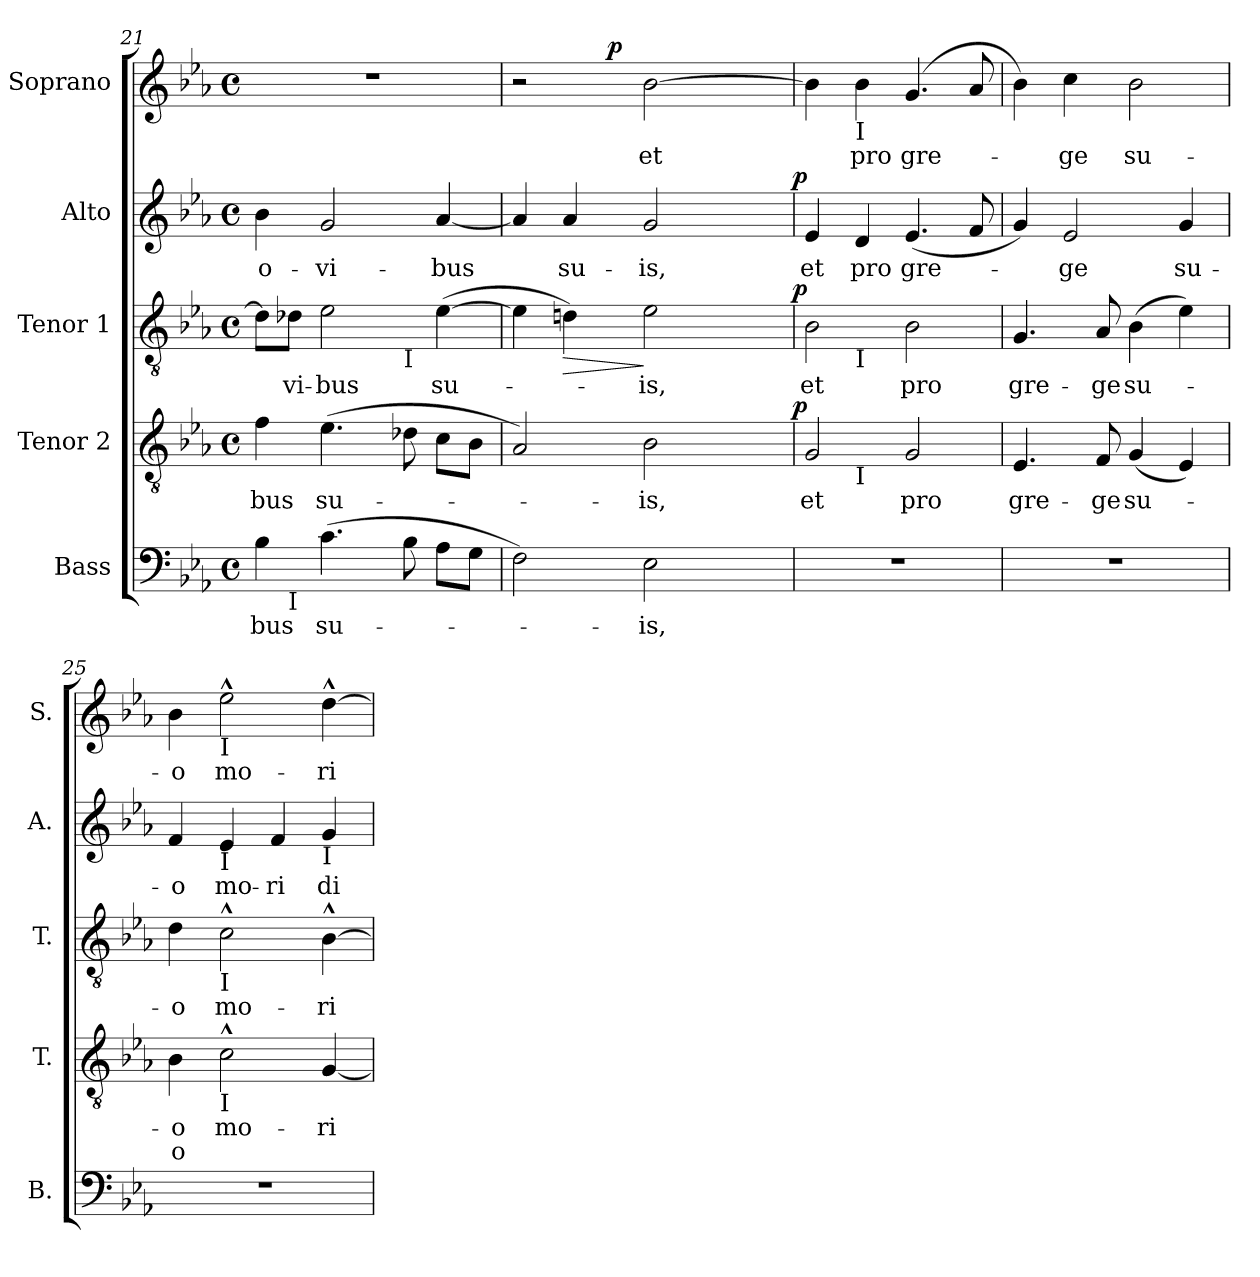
**kern	**text	**kern	**text	**text	**dynam	**kern	**text	**dynam	**kern	**text	**dynam	**kern	**text	**dynam
*part5	*part5	*part4	*part4	*part4	*part4	*part3	*part3	*part3	*part2	*part2	*part2	*part1	*part1	*part1
*staff5	*staff5	*staff4	*staff4	*staff4	*staff4	*staff3	*staff3	*staff3	*staff2	*staff2	*staff2	*staff1	*staff1	*staff1
*I"Bass	*	*I"Tenor 2	*	*	*	*I"Tenor 1	*	*	*I"Alto	*	*	*I"Soprano	*	*
*I'B.	*	*I'T.	*	*	*	*I'T.	*	*	*I'A.	*	*	*I'S.	*	*
*clefF4	*	*clefGv2	*	*	*	*clefGv2	*	*	*clefG2	*	*	*clefG2	*	*
*	*	*ITrd7c12	*	*	*	*ITrd7c12	*	*	*	*	*	*	*	*
*k[b-e-a-]	*	*k[b-e-a-]	*	*	*	*k[b-e-a-]	*	*	*k[b-e-a-]	*	*	*k[b-e-a-]	*	*
*E-:	*	*E-:	*	*	*	*E-:	*	*	*E-:	*	*	*E-:	*	*
*M4/4	*	*M4/4	*	*	*	*M4/4	*	*	*M4/4	*	*	*M4/4	*	*
*met(c)	*	*met(c)	*	*	*	*met(c)	*	*	*met(c)	*	*	*met(c)	*	*
=21	=21	=21	=21	=21	=21	=21	=21	=21	=21	=21	=21	=21	=21	=21
!	!LO:LY:b:color=#000000	!	!	!	!	!	!	!	!	!	!	!	!	!
!	!	!	!LO:LY:b:color=#000000	!	!	!	!	!	!	!	!	!	!	!
!	!	!	!	!	!	!	!	!	!	!LO:LY:b:color=#000000	!	!	!	!
*^	*	*	*	*	*	*^	*	*	*	*	*	*	*	*
4B-i\	8ryy	-bus	4Fi\	-bus	.	.	8D-i\L]	2ryy	.	.	4b-i\	o-	.	1r	.	.
!	!LO:TX:b:t=I	!	!	!	!	!	!	!	!	!	!	!	!	!	!	!
!	!	!	!	!	!	!	!	!	!LO:LY:b:color=#000000	!	!	!	!	!	!	!
.	2..ryy	.	.	.	.	.	8D-Xi\J	.	-vi-	.	.	.	.	.	.	.
!	!	!LO:LY:b:color=#000000	!	!	!	!	!	!	!	!	!	!	!	!	!	!
!	!	!	!	!LO:LY:b:color=#000000	!	!	!	!	!	!	!	!	!	!	!	!
!	!	!	!	!	!	!	!	!	!LO:LY:b:color=#000000	!	!	!	!	!	!	!
!	!	!	!	!	!	!	!	!	!	!	!	!LO:LY:b:color=#000000	!	!	!	!
(4.ci\	.	su-	(4.E-i\	su-	.	.	2E-i\	.	-bus	.	2gi/	-vi-	.	.	.	.
.	.	.	.	.	.	.	.	8ryy	.	.	.	.	.	.	.	.
!	!	!	!	!	!	!	!	!LO:TX:b:t=I	!	!	!	!	!	!	!	!
8B-i\	.	.	8D-Xi\	.	.	.	.	4.ryy	.	.	.	.	.	.	.	.
!	!	!	!	!	!	!	!	!	!LO:LY:b:color=#000000	!	!	!	!	!	!	!
!	!	!	!	!	!	!	!	!	!	!	!	!LO:LY:b:color=#000000	!	!	!	!
8A-i\L	.	.	8Ci\L	.	.	.	([4E-i\	.	su-	.	[4a-i/	-bus	.	.	.	.
8Gi\J	.	.	8BB-i\J	.	.	.	.	.	.	.	.	.	.	.	.	.
*v	*v	*	*	*	*	*	*	*	*	*	*	*	*	*	*	*
=22	=22	=22	=22	=22	=22	=22	=22	=22	=22	=22	=22	=22	=22	=22	=22
*	*	*^	*	*	*	*	*	*	*	*^	*	*	*^	*	*
2Fi\)	.	2AA-i/)	2ryy	.	.	.	4E-i\]	2ryy	.	.	4a-i/]	2ryy	.	.	2r	4ryy	.	.
!	!	!	!	!	!	!	!	!	!	!LO:HP:b	!	!	!	!	!	!	!	!
!	!	!	!	!	!	!	!	!	!	!	!	!	!LO:LY:b:color=#000000	!	!	!	!	!
.	.	.	.	.	.	.	4Dni\)	.	.	>	4a-i/	.	su-	.	.	16ryy	.	.
.	.	.	.	.	.	.	.	.	.	.	.	.	.	.	.	32ryy	.	.
.	.	.	.	.	.	.	.	.	.	.	.	.	.	.	.	128ryy	.	.
.	.	.	.	.	.	.	.	.	.	.	.	.	.	.	.	512.ryy	.	.
.	.	.	.	.	.	.	.	.	.	.	.	.	.	.	.	2ryy	.	p
!	!LO:LY:b:color=#000000	!	!	!	!	!	!	!	!	!	!	!	!	!	!	!	!	!
!	!	!	!	!LO:LY:b:color=#000000	!	!	!	!	!	!	!	!	!	!	!	!	!	!
!	!	!	!	!	!	!	!	!	!LO:LY:b:color=#000000	!	!	!	!	!	!	!	!	!
!	!	!	!	!	!	!	!	!	!	!	!	!	!LO:LY:b:color=#000000	!	!	!	!	!
!	!	!	!	!	!	!	!	!	!	!	!	!	!	!	!	!	!LO:LY:b:color=#000000	!
2E-i\	-is,	2BB-i\	4ryy	-is,	.	.	2E-i\	4ryy	-is,	]	2gi/	4ryy	-is,	.	[2b-i\	.	et	.
.	.	.	8ryy	.	.	.	.	8ryy	.	.	.	8ryy	.	.	.	.	.	.
.	.	.	.	.	.	.	.	.	.	.	.	.	.	.	.	8ryy	.	.
.	.	.	16ryy	.	.	.	.	16ryy	.	.	.	16ryy	.	.	.	.	.	.
.	.	.	32ryy	.	.	.	.	32ryy	.	.	.	32ryy	.	.	.	.	.	.
.	.	.	64ryy	.	.	.	.	64ryy	.	.	.	64ryy	.	.	.	.	.	.
.	.	.	.	.	.	.	.	.	.	.	.	.	.	.	.	64ryy	.	.
.	.	.	128...ryy	.	.	.	.	128...ryy	.	.	.	128...ryy	.	.	.	.	.	.
.	.	.	.	.	.	.	.	.	.	.	.	.	.	.	.	256ryy	.	.
.	.	.	1024ryy	.	.	p	.	1024ryy	.	p	.	1024ryy	.	p	.	1024ryy	.	.
*	*	*	*	*	*	*	*	*	*	*	*v	*v	*	*	*	*	*	*
*	*	*	*	*	*	*	*	*	*	*	*	*	*	*v	*v	*	*
=23	=23	=23	=23	=23	=23	=23	=23	=23	=23	=23	=23	=23	=23	=23	=23	=23
*	*	*	*	*	*	*	*	*	*	*	*^	*	*	*^	*	*
!	!	!	!	!LO:LY:b:color=#000000	!	!	!	!	!	!	!	!	!	!	!	!	!	!
*	*	*	*	*	*	*	*	*	*	*	*v	*v	*	*	*	*	*	*
*	*	*	*	*	*	*	*	*	*	*	*	*	*	*v	*v	*	*
*	*	*	*	*	*	*	*	*	*	*	*^	*	*	*^	*	*
!	!	!	!	!	!	!	!	!	!LO:LY:b:color=#000000	!	!	!	!	!	!	!	!	!
*	*	*	*	*	*	*	*	*	*	*	*v	*v	*	*	*	*	*	*
*	*	*	*	*	*	*	*	*	*	*	*	*	*	*v	*v	*	*
*	*	*	*	*	*	*	*	*	*	*	*^	*	*	*^	*	*
!	!	!	!	!	!	!	!	!	!	!	!	!	!LO:LY:b:color=#000000	!	!	!	!	!
*	*	*	*	*	*	*	*	*	*	*	*v	*v	*	*	*	*	*	*
*	*	*	*	*	*	*	*	*	*	*	*	*	*	*v	*v	*	*
1r	.	2GGi/	4ryy	et	.	.	2BB-i\	4ryy	et	.	4e-i/	et	.	4b-i\]	.	.
!	!	!	!	!	!	!	!	!	!	!	!	!LO:LY:b:color=#000000	!	!	!	!
!	!	!	!	!	!	!	!	!	!	!	!	!	!	!LO:TX:b:t=I	!	!
!	!	!	!	!	!	!	!	!LO:TX:b:t=I	!	!	!	!	!	!	!	!
!	!	!	!LO:TX:b:t=I	!	!	!	!	!	!	!	!	!	!	!	!	!
!	!	!	!	!	!	!	!	!	!	!	!	!	!	!	!LO:LY:b:color=#000000	!
.	.	.	2.ryy	.	.	.	.	2.ryy	.	.	4di/	pro	.	4b-i\	pro	.
!	!	!	!	!LO:LY:b:color=#000000	!	!	!	!	!	!	!	!	!	!	!	!
!	!	!	!	!	!	!	!	!	!LO:LY:b:color=#000000	!	!	!	!	!	!	!
!	!	!	!	!	!	!	!	!	!	!	!	!LO:LY:b:color=#000000	!	!	!	!
!	!	!	!	!	!	!	!	!	!	!	!	!	!	!	!LO:LY:b:color=#000000	!
.	.	2GGi/	.	pro	.	.	2BB-i\	.	pro	.	(4.e-i/	gre-	.	(4.gi/	gre-	.
.	.	.	.	.	.	.	.	.	.	.	8fi/	.	.	8a-i/	.	.
*	*	*v	*v	*	*	*	*	*	*	*	*	*	*	*	*	*
*	*	*	*	*	*	*v	*v	*	*	*	*	*	*	*	*
=24	=24	=24	=24	=24	=24	=24	=24	=24	=24	=24	=24	=24	=24	=24
*	*	*^	*	*	*	*^	*	*	*	*	*	*	*	*
!	!	!	!	!LO:LY:b:color=#000000	!	!	!	!	!	!	!	!	!	!	!	!
*	*	*v	*v	*	*	*	*	*	*	*	*	*	*	*	*	*
*	*	*	*	*	*	*v	*v	*	*	*	*	*	*	*	*
*	*	*^	*	*	*	*^	*	*	*	*	*	*	*	*
!	!	!	!	!	!	!	!	!	!LO:LY:b:color=#000000	!	!	!	!	!	!	!
*	*	*v	*v	*	*	*	*	*	*	*	*	*	*	*	*	*
*	*	*	*	*	*	*v	*v	*	*	*	*	*	*	*	*
1r	.	4.EE-i/	gre-	.	.	4.GGi/	gre-	.	4gi/)	.	.	4b-i\)	.	.
!	!	!	!	!	!	!	!	!	!	!LO:LY:b:color=#000000	!	!	!	!
!	!	!	!	!	!	!	!	!	!	!	!	!	!LO:LY:b:color=#000000	!
.	.	.	.	.	.	.	.	.	2e-i/	-ge	.	4cci\	-ge	.
!	!	!	!LO:LY:b:color=#000000	!	!	!	!	!	!	!	!	!	!	!
!	!	!	!	!	!	!	!LO:LY:b:color=#000000	!	!	!	!	!	!	!
.	.	8FFi/	-ge	.	.	8AA-i/	-ge	.	.	.	.	.	.	.
!	!	!	!LO:LY:b:color=#000000	!	!	!	!	!	!	!	!	!	!	!
!	!	!	!	!	!	!	!LO:LY:b:color=#000000	!	!	!	!	!	!	!
!	!	!	!	!	!	!	!	!	!	!	!	!	!LO:LY:b:color=#000000	!
.	.	(4GGi/	su-	.	.	(4BB-i\	su-	.	.	.	.	2b-i\	su-	.
!	!	!	!	!	!	!	!	!	!	!LO:LY:b:color=#000000	!	!	!	!
.	.	4EE-i/)	.	.	.	4E-i\)	.	.	4gi/	su-	.	.	.	.
!!LO:LB:g=z
=25	=25	=25	=25	=25	=25	=25	=25	=25	=25	=25	=25	=25	=25	=25
!	!	!	!LO:LY:b:color=#000000	!LO:LY:b:color=#000000	!	!	!	!	!	!	!	!	!	!
!	!	!	!	!	!	!	!LO:LY:b:color=#000000	!	!	!	!	!	!	!
!	!	!	!	!	!	!	!	!	!	!LO:LY:b:color=#000000	!	!	!	!
!	!	!	!	!	!	!	!	!	!	!	!	!	!LO:LY:b:color=#000000	!
1r	.	4BB-i\	-o	o	.	4Di\	-o	.	4fi/	-o	.	4b-i\	-o	.
!	!	!	!LO:LY:b:color=#000000	!	!	!	!	!	!	!	!	!	!	!
!	!	!	!	!	!	!	!LO:LY:b:color=#000000	!	!	!	!	!	!	!
!	!	!	!	!	!	!	!	!	!	!LO:LY:b:color=#000000	!	!	!	!
!	!	!	!	!	!	!	!	!	!	!	!	!LO:TX:b:t=I	!	!
!	!	!	!	!	!	!	!	!	!LO:TX:b:t=I	!	!	!	!	!
!	!	!	!	!	!	!LO:TX:b:t=I	!	!	!	!	!	!	!	!
!	!	!LO:TX:b:t=I	!	!	!	!	!	!	!	!	!	!	!	!
!	!	!	!	!	!	!	!	!	!	!	!	!	!LO:LY:b:color=#000000	!
.	.	2C^^i\	mo-	.	.	2C^^i\	mo-	.	4e-i/	mo-	.	2ee-^^i\	mo-	.
!	!	!	!	!	!	!	!	!	!	!LO:LY:b:color=#000000	!	!	!	!
.	.	.	.	.	.	.	.	.	4fi/	-ri	.	.	.	.
!	!	!	!LO:LY:b:color=#000000	!	!	!	!	!	!	!	!	!	!	!
!	!	!	!	!	!	!	!LO:LY:b:color=#000000	!	!	!	!	!	!	!
!	!	!	!	!	!	!	!	!	!	!LO:LY:b:color=#000000	!	!	!	!
!	!	!	!	!	!	!	!	!	!LO:TX:b:t=I	!	!	!	!	!
!	!	!	!	!	!	!	!	!	!	!	!	!	!LO:LY:b:color=#000000	!
.	.	[4GGi/	-ri	.	.	[4BB-^^i\	-ri	.	4gi/	di-	.	[4dd^^i\	-ri	.
=	=	=	=	=	=	=	=	=	=	=	=	=	=	=
*-	*-	*-	*-	*-	*-	*-	*-	*-	*-	*-	*-	*-	*-	*-
